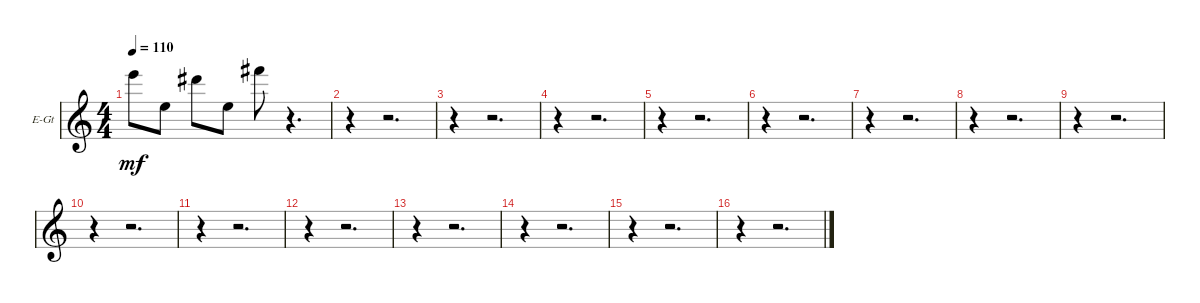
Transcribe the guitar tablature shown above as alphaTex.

\bracketExtendMode groupsimilarinstruments
\firstSystemTrackNameOrientation horizontal
\otherSystemsTrackNameOrientation horizontal
\track ("Electric Guitar3" "E-Gt") {instrument distortionguitar}
\staff {score}
\tuning (Eb4 Bb3 Gb3 Db3 Ab2 Eb2)
\ts (4 4)
\tempo 110
\clef g2
\ks c
13.1.8{dy mf} 1.1.8 12.1.8 1.1.8 15.1.8 r.4{d} |
r.4 r.2{d} |
r.4 r.2{d} |
r.4 r.2{d} |
r.4 r.2{d} |
r.4 r.2{d} |
r.4 r.2{d} |
r.4 r.2{d} |
r.4 r.2{d} |
r.4 r.2{d} |
r.4 r.2{d} |
r.4 r.2{d} |
r.4 r.2{d} |
r.4 r.2{d} |
r.4 r.2{d} |
r.4 r.2{d}
